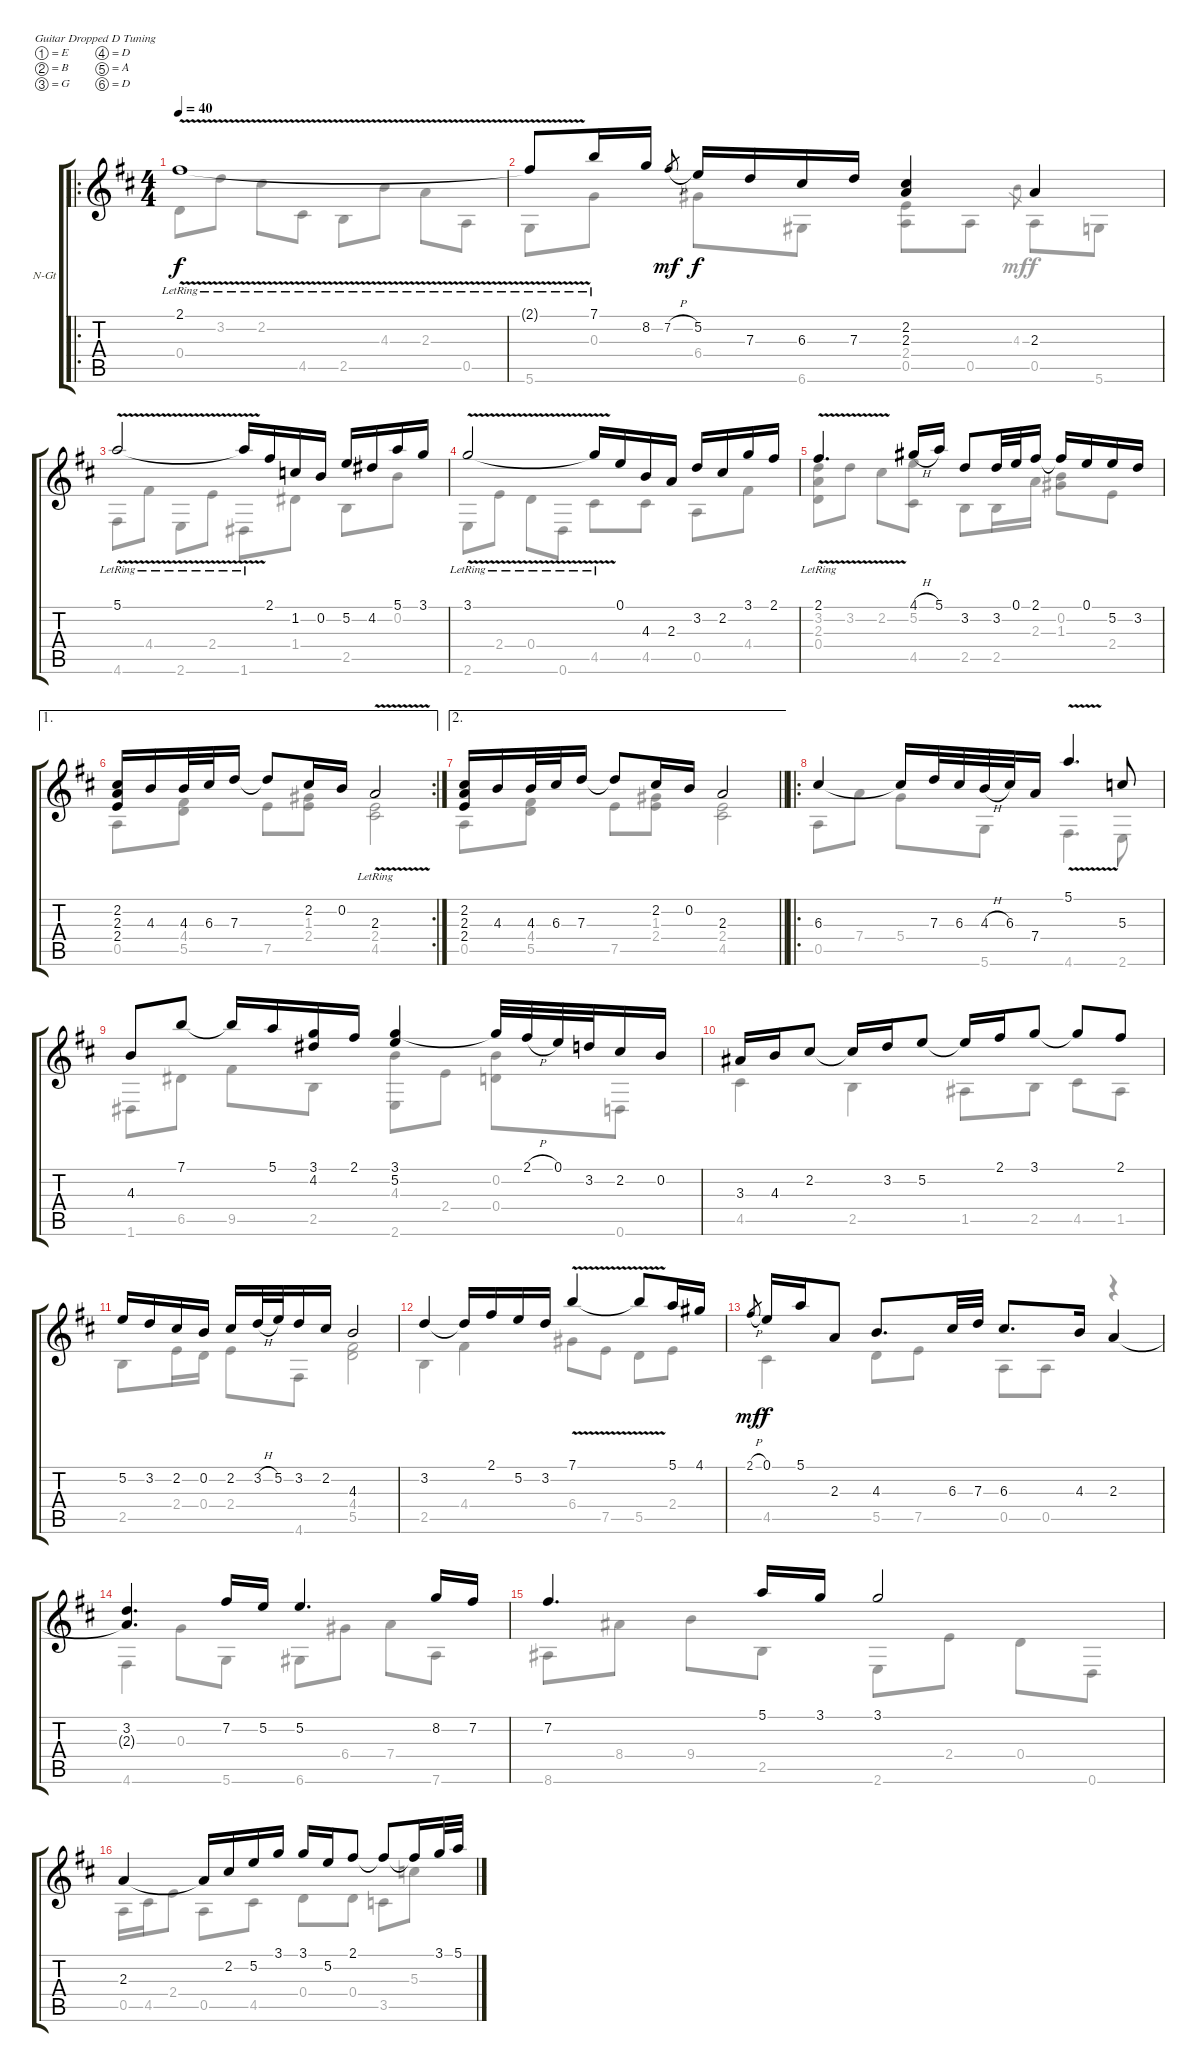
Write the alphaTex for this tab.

\bracketExtendMode groupsimilarinstruments
\firstSystemTrackNameOrientation horizontal
\otherSystemsTrackNameOrientation horizontal
\track ("Untitled" "N-Gt") {instrument acousticguitarnylon}
\staff {score tabs}
\tuning (E4 B3 G3 D3 A2 D2)
\voice
\ro
\ts (4 4)
\beaming (8 2 2 2 2)
\tempo 40
\clef g2
\ks d
2.1{v lr}.1{dy f instrument acousticguitarnylon} |
2.1{v lr t}.8 7.1{lr}.16 8.2.16 7.2{h}.8{gr dy mf} 5.2.16{dy f} 7.3.16 6.3.16 7.3.16 (2.2 2.3).4 2.3.4 |
5.1{v lr}.2 5.1{v lr t}.16 2.1.16 1.2.16 0.2.16 5.2.16 4.2.16 5.1.16 3.1.16 |
3.1{v lr}.2 3.1{v lr t}.16 0.1.16 4.3.16 2.3.16 3.2.16 2.2.16 3.1.16 2.1.16 |
2.1{v lr}.4{d} 4.1{h}.16 5.1.16 3.2.8 3.2.32 0.1.32 2.1.16 2.1{t}.16 0.1.16 5.2.16 3.2.16 |
\ae 1
\rc 2
(2.2 2.3 2.4).16 4.3.16 4.3.32 6.3.32 7.3.16 7.3{t}.8 2.2.16 0.2.16 2.3{v lr}.2 |
\ae 2
\barLineRight lightlight
(2.2 2.3 2.4).16 4.3.16 4.3.32 6.3.32 7.3.16 7.3{t}.8 2.2.16 0.2.16 2.3.2 |
\ro
6.3.4 6.3{t}.16 7.3.32 6.3.32 4.3{h}.32 6.3.32 7.4.16 5.1{v}.4{d} 5.3.8 |
4.3.8 7.1.8 7.1{t}.16 5.1.16 (3.1 4.2).16 2.1.16 (3.1 5.2).4 3.1{t}.32 2.1{h}.32 0.1.32 3.2.32 2.2.16 0.2.16 |
3.3.16 4.3.16 2.2.8 2.2{t}.16 3.2.16 5.2.8 5.2{t}.16 2.1.16 3.1.8 3.1{t}.8 2.1.8 |
5.2.16 3.2.16 2.2.16 0.2.16 2.2.16 3.2{h}.32 5.2.32 3.2.16 2.2.16 4.3.2 |
3.2.4 3.2{t}.16 2.1.16 5.2.16 3.2.16 7.1{v}.4 7.1{v t}.8 5.1.16 4.1.16 |
2.1{h}.8{gr dy mf} 0.1.16{dy f} 5.1.16 2.3.8 4.3.8{d} 6.3.32 7.3.32 6.3.8{d} 4.3.16 2.3.4 |
(3.2 2.3{t}).4{d} 7.2.16 5.2.16 5.2.4{d} 8.2.16 7.2.16 |
7.2.4{d} 5.1.16 3.1.16 3.1.2 |
2.3.4 2.3{t}.16 2.2.16 5.2.16 3.1.16 3.1.16 5.2.16 2.1.8 2.1{t}.8 2.1{t}.16 3.1.32 5.1.32
\voice
\clef g2
\ottava regular
\simile none
\ks d
0.4.8{dy f} 3.2.8 2.2.8 4.5.8 2.5.8 4.3.8 2.3.8 0.5.8 |
5.6.8 0.3.8 6.4.8 6.6.8 (2.4 0.5).8 0.5.8 4.3.8{gr dy mf} 0.5.8{dy f} 5.6.8 |
4.6.8 4.4.8 2.6.8 2.4.8 1.6.8 1.4.8 2.5.8 0.2.8 |
2.6.8 2.4.8 0.4.8 0.6.8 4.5.8 4.5.8 0.5.8 4.4.8 |
(3.2 2.3 0.4).8 3.2.8 2.2.8 (5.2 4.5).8 2.5.8 2.5.16 2.3.16 (0.2 1.3).8 2.4.8 |
0.5.8 (4.4 5.5).8 7.5.8 (1.3 2.4).8 (2.4 4.5).2 |
\barLineRight lightlight
0.5.8 (4.4 5.5).8 7.5.8 (1.3 2.4).8 (2.4 4.5).2 |
0.5.8 7.4.8 5.4.8 5.6.8 4.6.4{d} 2.6.8 |
1.6.8 6.5.8 9.5.8 2.5.8 (4.3 2.6).8 2.4.8 (0.2 0.4).8 0.6.8 |
4.5.4 2.5.4 1.5.8 2.5.8 4.5.8 1.5.8 |
2.5.8 2.4.16 0.4.16 2.4.8 4.6.8 (4.4 5.5).2 |
2.5.4 4.4.4 6.4.8 7.5.8 5.5.8 2.4.8 |
4.5.4 5.5.8 7.5.8 0.5.8 0.5.8 r.4 |
4.6.4 0.3.8 5.6.8 6.6.8 6.4.8 7.4.8 7.6.8 |
8.6.8 8.4.8 9.4.8 2.5.8 2.6.8 2.4.8 0.4.8 0.6.8 |
0.5.16 4.5.16 2.4.8 0.5.8 4.5.8 0.4.8 0.4.8 3.5.8 5.3.8
